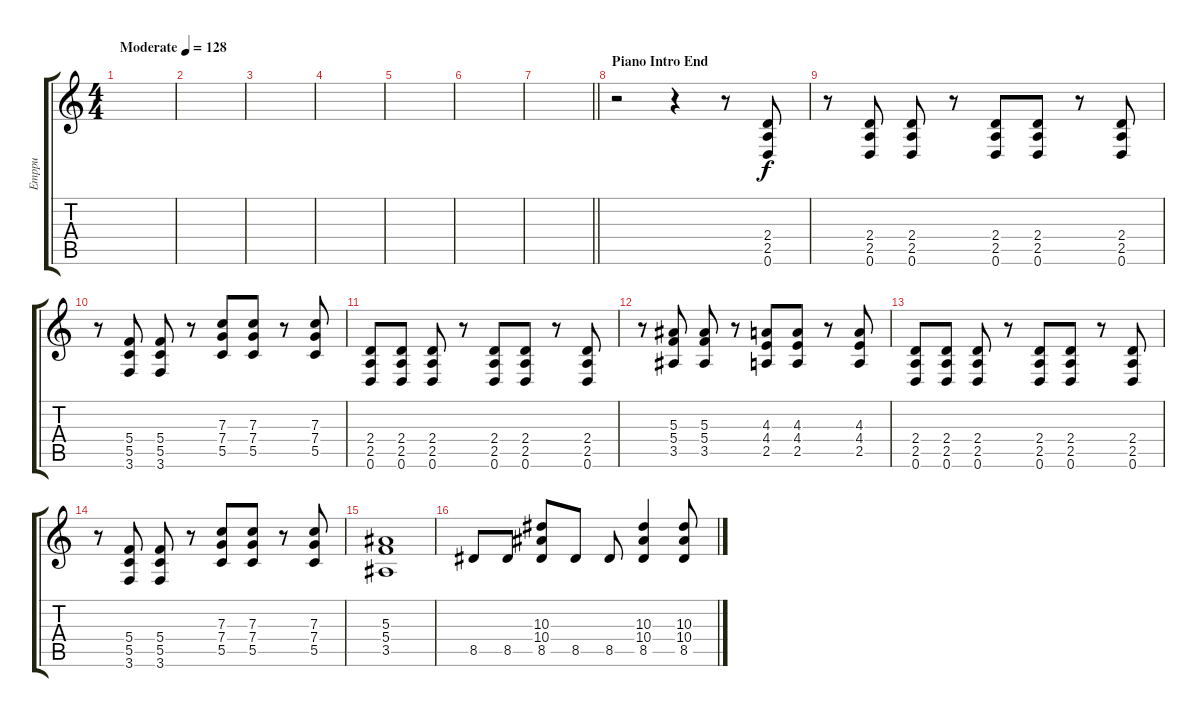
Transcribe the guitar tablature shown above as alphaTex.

\track ("Emppu" "Emppu") {instrument distortionguitar}
\staff {score tabs}
\tuning (D4 A3 F3 C3 G2 D2) {hide}
\ts (4 4)
\tempo (128 "Moderate")
\clef g2
\ks c
|
|
|
|
|
|
\barLineRight lightlight
|
\section ("" "Piano Intro End")
r.2 r.4 r.8 (2.4 2.5 0.6).8 |
r.8 (2.4 2.5 0.6).8 (2.4 2.5 0.6).8 r.8 (2.4 2.5 0.6).8 (2.4 2.5 0.6).8 r.8 (2.4 2.5 0.6).8 |
r.8 (5.4 5.5 3.6).8{dy f} (5.4 5.5 3.6).8 r.8 (7.3 7.4 5.5).8 (7.3 7.4 5.5).8 r.8 (7.3 7.4 5.5).8 |
(2.4 2.5 0.6).8 (2.4 2.5 0.6).8 (2.4 2.5 0.6).8 r.8 (2.4 2.5 0.6).8 (2.4 2.5 0.6).8 r.8 (2.4 2.5 0.6).8 |
r.8 (5.3 5.4 3.5).8 (5.3 5.4 3.5).8 r.8 (4.3 4.4 2.5).8 (4.3 4.4 2.5).8 r.8 (4.3 4.4 2.5).8 |
(2.4 2.5 0.6).8 (2.4 2.5 0.6).8 (2.4 2.5 0.6).8 r.8 (2.4 2.5 0.6).8 (2.4 2.5 0.6).8 r.8 (2.4 2.5 0.6).8 |
r.8 (5.4 5.5 3.6).8 (5.4 5.5 3.6).8 r.8 (7.3 7.4 5.5).8 (7.3 7.4 5.5).8 r.8 (7.3 7.4 5.5).8 |
(5.3 5.4 3.5).1 |
8.5.8 8.5.8 (10.3 10.4 8.5).8 8.5.8 8.5.8 (10.3 10.4 8.5).4 (10.3 10.4 8.5).8
